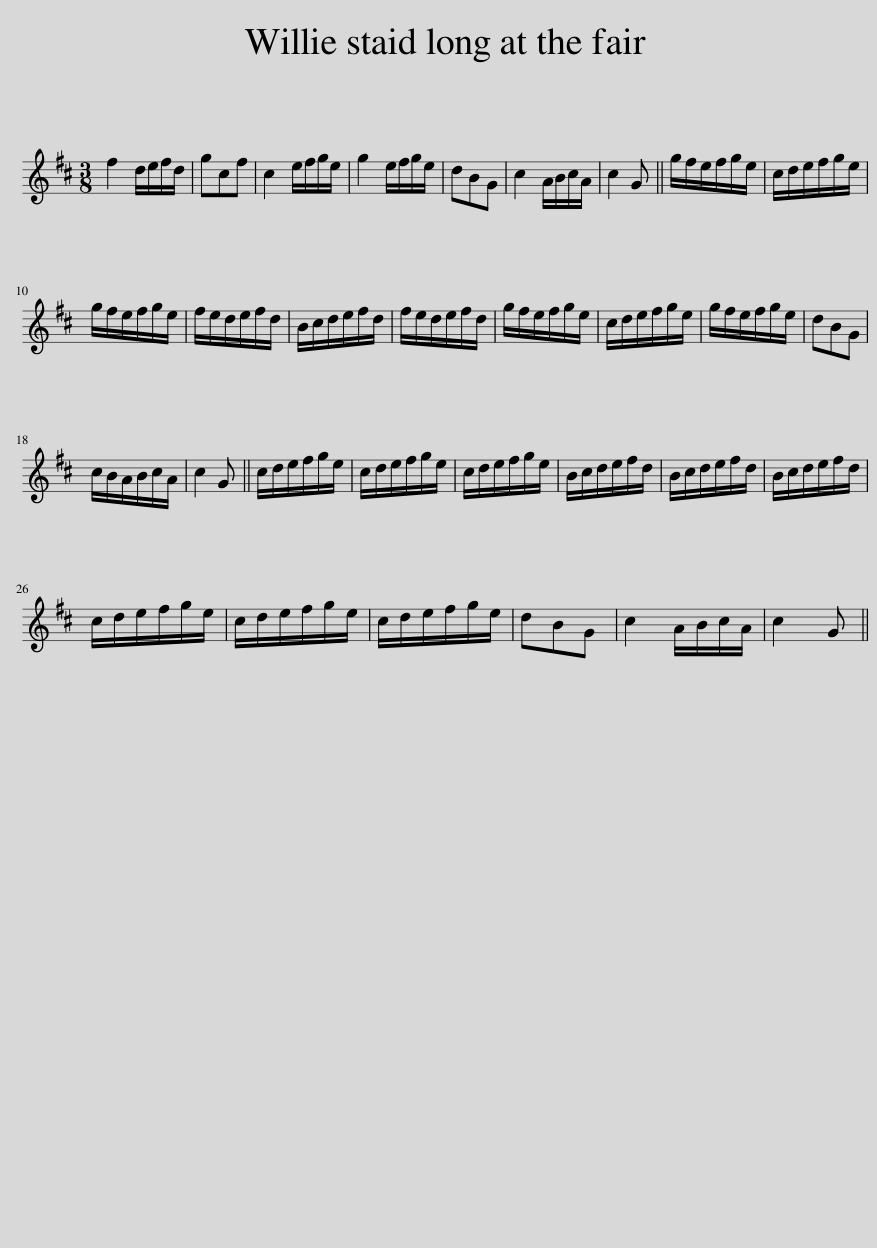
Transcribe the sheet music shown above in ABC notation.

X:1
L:1/8
M:3/8
I:linebreak $
K:D
V:1 treble
V:1
 f2 d/e/f/d/ | gcf | c2 e/f/g/e/ | g2 e/f/g/e/ | dBG | %5
 c2 A/B/c/A/ | c2 G || g/f/e/f/g/e/ | c/d/e/f/g/e/ |$ g/f/e/f/g/e/ | %10
 f/e/d/e/f/d/ | B/c/d/e/f/d/ | f/e/d/e/f/d/ | g/f/e/f/g/e/ | c/d/e/f/g/e/ | %15
 g/f/e/f/g/e/ | dBG |$ c/B/A/B/c/A/ | c2 G || c/d/e/f/g/e/ | %20
 c/d/e/f/g/e/ | c/d/e/f/g/e/ | B/c/d/e/f/d/ | B/c/d/e/f/d/ | B/c/d/e/f/d/ |$ %25
 c/d/e/f/g/e/ | c/d/e/f/g/e/ | c/d/e/f/g/e/ | dBG | c2 A/B/c/A/ | %30
 c2 G || %31
